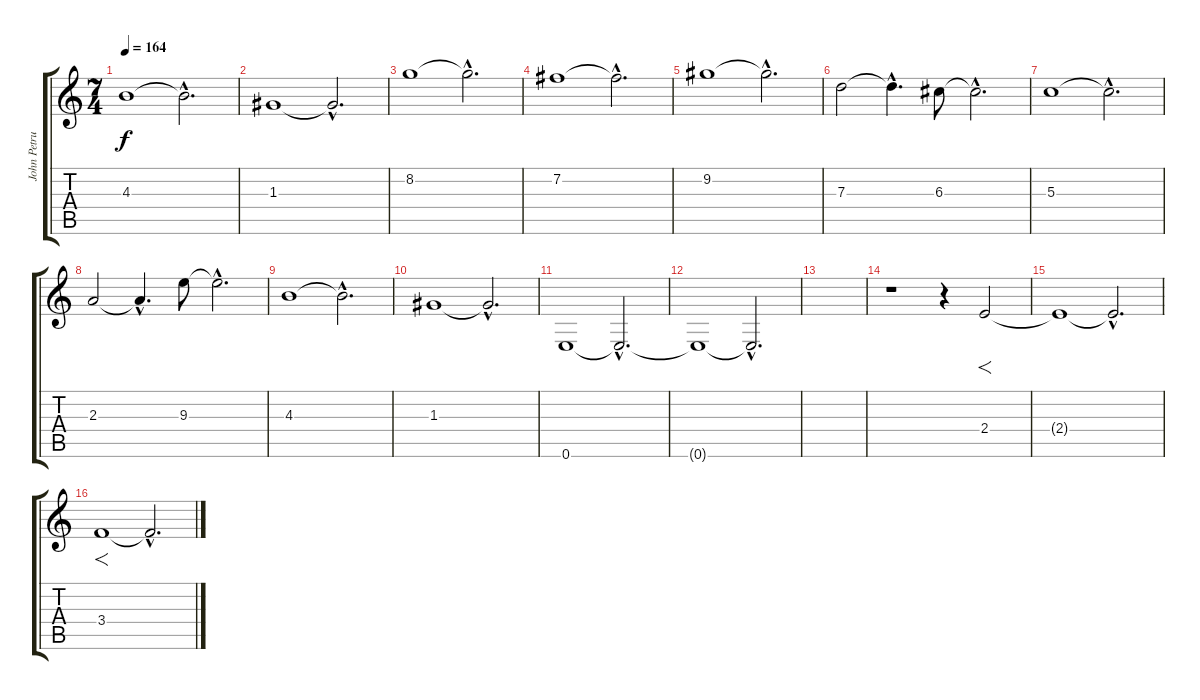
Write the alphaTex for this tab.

\track ("John Petrucci" "John Petru") {instrument distortionguitar}
\staff {score tabs}
\tuning (E4 B3 G3 D3 A2 E2) {hide}
\ts (7 4)
\tempo 164
\clef g2
\ks c
4.3.1{dy f} 4.3{hac t}.2{d} |
1.3.1 1.3{hac t}.2{d} |
8.2.1 8.2{hac t}.2{d} |
7.2.1 7.2{hac t}.2{d} |
9.2.1 9.2{hac t}.2{d} |
7.3.2 7.3{hac t}.4{d} 6.3.8 6.3{hac t}.2{d} |
5.3.1 5.3{hac t}.2{d} |
2.3.2 2.3{hac t}.4{d} 9.3.8 9.3{hac t}.2{d} |
4.3.1 4.3{hac t}.2{d} |
1.3.1 1.3{hac t}.2{d} |
0.6.1 0.6{hac t}.2{d} |
0.6{t}.1 0.6{hac t}.2{d} |
|
r.1 r.4 2.4.2{f} |
2.4{t}.1 2.4{hac t}.2{d} |
3.4.1{f} 3.4{hac t}.2{d}
